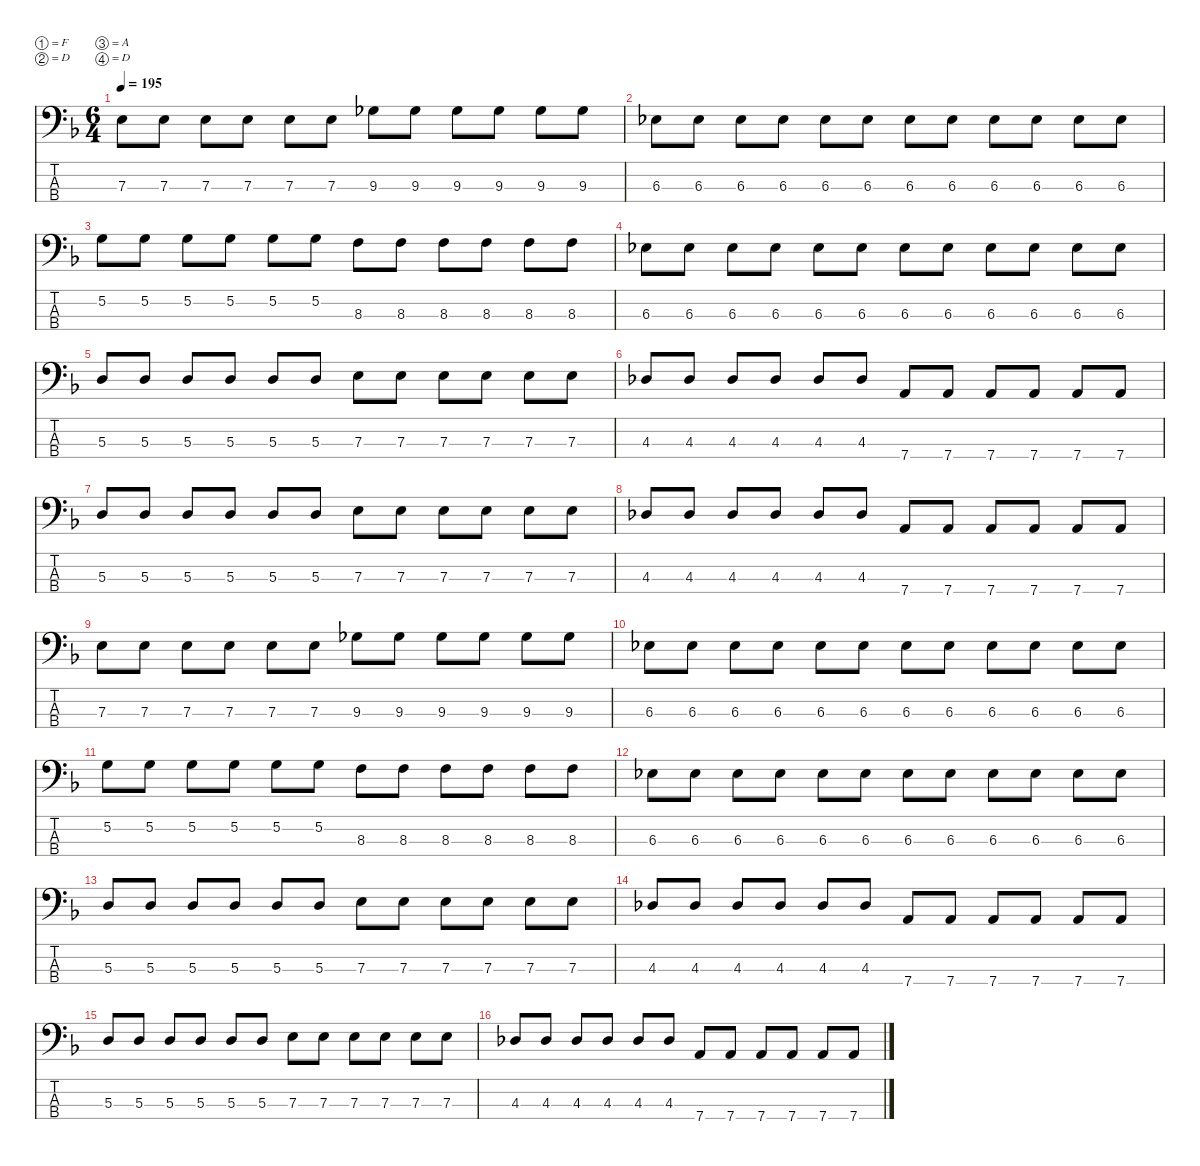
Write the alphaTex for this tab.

\defaultSystemsLayout 4
\hideDynamics
\bracketExtendMode nobrackets
\singleTrackTrackNamePolicy hidden
\multiTrackTrackNamePolicy hidden
\firstSystemTrackNameMode fullname
\firstSystemTrackNameOrientation horizontal
\otherSystemsTrackNameOrientation horizontal
\track ("Bass" "el.bs.") {defaultSystemsLayout 4 instrument electricbassfinger}
\staff {score tabs}
\tuning (F2 D2 A1 D1)
\ts (6 4)
\tempo 195
\clef f4
\ks dminor
7.3{acc forcenatural}.8{dy f beam Down} 7.3{acc forcenatural}.8{beam Down} 7.3{acc forcenatural}.8{beam Down} 7.3{acc forcenatural}.8{beam Down} 7.3{acc forcenatural}.8{beam Down} 7.3{acc forcenatural}.8{beam Down} 9.3{acc b}.8{beam Down} 9.3{acc b}.8{beam Down} 9.3{acc b}.8{beam Down} 9.3{acc b}.8{beam Down} 9.3{acc b}.8{beam Down} 9.3{acc b}.8{beam Down} |
6.3{acc b}.8{beam Down} 6.3{acc b}.8{beam Down} 6.3{acc b}.8{beam Down} 6.3{acc b}.8{beam Down} 6.3{acc b}.8{beam Down} 6.3{acc b}.8{beam Down} 6.3{acc b}.8{beam Down} 6.3{acc b}.8{beam Down} 6.3{acc b}.8{beam Down} 6.3{acc b}.8{beam Down} 6.3{acc b}.8{beam Down} 6.3{acc b}.8{beam Down} |
5.2{acc forcenatural}.8{beam Down} 5.2{acc forcenatural}.8{beam Down} 5.2{acc forcenatural}.8{beam Down} 5.2{acc forcenatural}.8{beam Down} 5.2{acc forcenatural}.8{beam Down} 5.2{acc forcenatural}.8{beam Down} 8.3{acc forcenatural}.8{beam Down} 8.3{acc forcenatural}.8{beam Down} 8.3{acc forcenatural}.8{beam Down} 8.3{acc forcenatural}.8{beam Down} 8.3{acc forcenatural}.8{beam Down} 8.3{acc forcenatural}.8{beam Down} |
6.3{acc b}.8{beam Down} 6.3{acc b}.8{beam Down} 6.3{acc b}.8{beam Down} 6.3{acc b}.8{beam Down} 6.3{acc b}.8{beam Down} 6.3{acc b}.8{beam Down} 6.3{acc b}.8{beam Down} 6.3{acc b}.8{beam Down} 6.3{acc b}.8{beam Down} 6.3{acc b}.8{beam Down} 6.3{acc b}.8{beam Down} 6.3{acc b}.8{beam Down} |
5.3{acc forcenatural}.8{beam Up} 5.3{acc forcenatural}.8{beam Up} 5.3{acc forcenatural}.8{beam Up} 5.3{acc forcenatural}.8{beam Up} 5.3{acc forcenatural}.8{beam Up} 5.3{acc forcenatural}.8{beam Up} 7.3{acc forcenatural}.8{beam Down} 7.3{acc forcenatural}.8{beam Down} 7.3{acc forcenatural}.8{beam Down} 7.3{acc forcenatural}.8{beam Down} 7.3{acc forcenatural}.8{beam Down} 7.3{acc forcenatural}.8{beam Down} |
4.3{acc b}.8{beam Up} 4.3{acc b}.8{beam Up} 4.3{acc b}.8{beam Up} 4.3{acc b}.8{beam Up} 4.3{acc b}.8{beam Up} 4.3{acc b}.8{beam Up} 7.4{acc forcenatural}.8{beam Up} 7.4{acc forcenatural}.8{beam Up} 7.4{acc forcenatural}.8{beam Up} 7.4{acc forcenatural}.8{beam Up} 7.4{acc forcenatural}.8{beam Up} 7.4{acc forcenatural}.8{beam Up} |
5.3{acc forcenatural}.8{beam Up} 5.3{acc forcenatural}.8{beam Up} 5.3{acc forcenatural}.8{beam Up} 5.3{acc forcenatural}.8{beam Up} 5.3{acc forcenatural}.8{beam Up} 5.3{acc forcenatural}.8{beam Up} 7.3{acc forcenatural}.8{beam Down} 7.3{acc forcenatural}.8{beam Down} 7.3{acc forcenatural}.8{beam Down} 7.3{acc forcenatural}.8{beam Down} 7.3{acc forcenatural}.8{beam Down} 7.3{acc forcenatural}.8{beam Down} |
4.3{acc b}.8{beam Up} 4.3{acc b}.8{beam Up} 4.3{acc b}.8{beam Up} 4.3{acc b}.8{beam Up} 4.3{acc b}.8{beam Up} 4.3{acc b}.8{beam Up} 7.4{acc forcenatural}.8{beam Up} 7.4{acc forcenatural}.8{beam Up} 7.4{acc forcenatural}.8{beam Up} 7.4{acc forcenatural}.8{beam Up} 7.4{acc forcenatural}.8{beam Up} 7.4{acc forcenatural}.8{beam Up} |
7.3{acc forcenatural}.8{beam Down} 7.3{acc forcenatural}.8{beam Down} 7.3{acc forcenatural}.8{beam Down} 7.3{acc forcenatural}.8{beam Down} 7.3{acc forcenatural}.8{beam Down} 7.3{acc forcenatural}.8{beam Down} 9.3{acc b}.8{beam Down} 9.3{acc b}.8{beam Down} 9.3{acc b}.8{beam Down} 9.3{acc b}.8{beam Down} 9.3{acc b}.8{beam Down} 9.3{acc b}.8{beam Down} |
6.3{acc b}.8{beam Down} 6.3{acc b}.8{beam Down} 6.3{acc b}.8{beam Down} 6.3{acc b}.8{beam Down} 6.3{acc b}.8{beam Down} 6.3{acc b}.8{beam Down} 6.3{acc b}.8{beam Down} 6.3{acc b}.8{beam Down} 6.3{acc b}.8{beam Down} 6.3{acc b}.8{beam Down} 6.3{acc b}.8{beam Down} 6.3{acc b}.8{beam Down} |
5.2{acc forcenatural}.8{beam Down} 5.2{acc forcenatural}.8{beam Down} 5.2{acc forcenatural}.8{beam Down} 5.2{acc forcenatural}.8{beam Down} 5.2{acc forcenatural}.8{beam Down} 5.2{acc forcenatural}.8{beam Down} 8.3{acc forcenatural}.8{beam Down} 8.3{acc forcenatural}.8{beam Down} 8.3{acc forcenatural}.8{beam Down} 8.3{acc forcenatural}.8{beam Down} 8.3{acc forcenatural}.8{beam Down} 8.3{acc forcenatural}.8{beam Down} |
6.3{acc b}.8{beam Down} 6.3{acc b}.8{beam Down} 6.3{acc b}.8{beam Down} 6.3{acc b}.8{beam Down} 6.3{acc b}.8{beam Down} 6.3{acc b}.8{beam Down} 6.3{acc b}.8{beam Down} 6.3{acc b}.8{beam Down} 6.3{acc b}.8{beam Down} 6.3{acc b}.8{beam Down} 6.3{acc b}.8{beam Down} 6.3{acc b}.8{beam Down} |
5.3{acc forcenatural}.8{beam Up} 5.3{acc forcenatural}.8{beam Up} 5.3{acc forcenatural}.8{beam Up} 5.3{acc forcenatural}.8{beam Up} 5.3{acc forcenatural}.8{beam Up} 5.3{acc forcenatural}.8{beam Up} 7.3{acc forcenatural}.8{beam Down} 7.3{acc forcenatural}.8{beam Down} 7.3{acc forcenatural}.8{beam Down} 7.3{acc forcenatural}.8{beam Down} 7.3{acc forcenatural}.8{beam Down} 7.3{acc forcenatural}.8{beam Down} |
4.3{acc b}.8{beam Up} 4.3{acc b}.8{beam Up} 4.3{acc b}.8{beam Up} 4.3{acc b}.8{beam Up} 4.3{acc b}.8{beam Up} 4.3{acc b}.8{beam Up} 7.4{acc forcenatural}.8{beam Up} 7.4{acc forcenatural}.8{beam Up} 7.4{acc forcenatural}.8{beam Up} 7.4{acc forcenatural}.8{beam Up} 7.4{acc forcenatural}.8{beam Up} 7.4{acc forcenatural}.8{beam Up} |
5.3{acc forcenatural}.8{beam Up} 5.3{acc forcenatural}.8{beam Up} 5.3{acc forcenatural}.8{beam Up} 5.3{acc forcenatural}.8{beam Up} 5.3{acc forcenatural}.8{beam Up} 5.3{acc forcenatural}.8{beam Up} 7.3{acc forcenatural}.8{beam Down} 7.3{acc forcenatural}.8{beam Down} 7.3{acc forcenatural}.8{beam Down} 7.3{acc forcenatural}.8{beam Down} 7.3{acc forcenatural}.8{beam Down} 7.3{acc forcenatural}.8{beam Down} |
4.3{acc b}.8{beam Up} 4.3{acc b}.8{beam Up} 4.3{acc b}.8{beam Up} 4.3{acc b}.8{beam Up} 4.3{acc b}.8{beam Up} 4.3{acc b}.8{beam Up} 7.4{acc forcenatural}.8{beam Up} 7.4{acc forcenatural}.8{beam Up} 7.4{acc forcenatural}.8{beam Up} 7.4{acc forcenatural}.8{beam Up} 7.4{acc forcenatural}.8{beam Up} 7.4{acc forcenatural}.8{beam Up}
